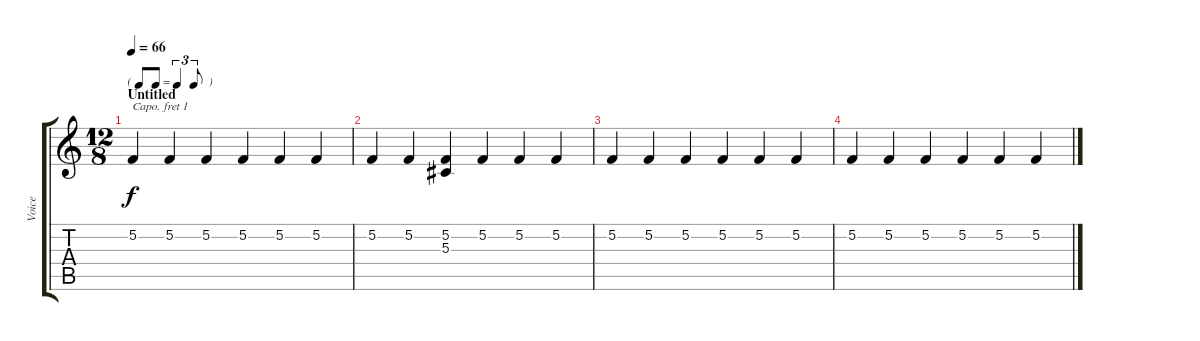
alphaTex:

\track ("Voice" "Voice") {instrument synthvoice}
\staff {score tabs}
\capo 1
\tuning (E4 B3 G3 D3 A2 E2) {hide}
\ts (12 8)
\tf triplet8th
\section ("" "Untitled")
\tempo 66
\clef g2
\ks c
5.2.4{dy f instrument synthvoice} 5.2.4 5.2.4 5.2.4 5.2.4 5.2.4 |
5.2.4 5.2.4 (5.2 5.3).4 5.2.4 5.2.4 5.2.4 |
5.2.4 5.2.4 5.2.4 5.2.4 5.2.4 5.2.4 |
5.2.4 5.2.4 5.2.4 5.2.4 5.2.4 5.2.4
